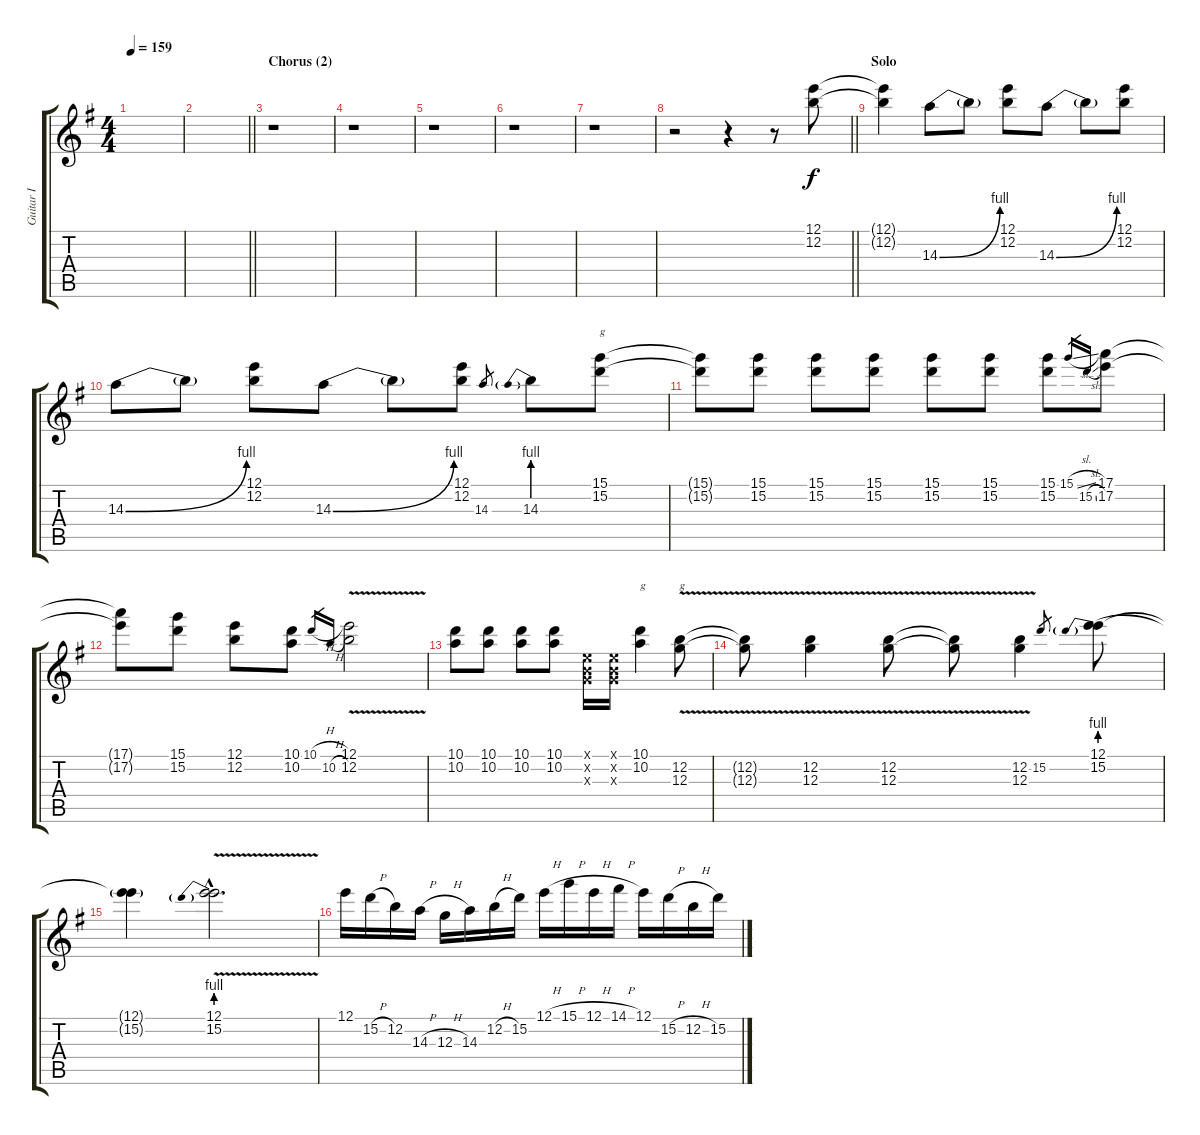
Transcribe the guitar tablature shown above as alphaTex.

\track ("Guitar I" "Guitar I") {instrument distortionguitar}
\staff {score tabs}
\tuning (E4 B3 G3 D3 A2 E2) {hide}
\ts (4 4)
\tempo 159
\clef g2
\ks g
|
\barLineRight lightlight
|
\section ("" "Chorus (2)")
r.1 |
r.1 |
r.1 |
r.1 |
r.1 |
\barLineRight lightlight
r.2{volume 16 balance 8} r.4 r.8 (12.1 12.2).8 |
\section ("" "Solo")
(12.1{t} 12.2{t}).4 14.3{be (bend 0 0 60 4)}.8 14.3{t}.8 (12.1 12.2).8 14.3{be (bend 0 0 60 4)}.8 14.3{t}.8 (12.1 12.2).8 |
14.3{be (bend 0 0 60 4)}.8 14.3{t}.8 (12.1 12.2).8 14.3{be (bend 0 0 60 4)}.8 14.3{t}.8 (12.1 12.2).8 14.3.8{gr} 14.3{be (prebend 0 4 60 4)}.8 (15.1 15.2).8{txt "g"} |
(15.1{t} 15.2{t}).8 (15.1 15.2).8 (15.1 15.2).8 (15.1 15.2).8 (15.1 15.2).8 (15.1 15.2).8 (15.1 15.2).8 15.1{sl}.16{gr} 15.2{sl}.16{gr} (17.1 17.2).8 |
(17.1{t} 17.2{t}).8 (15.1 15.2).8 (12.1 12.2).8 (10.1 10.2).8 10.1{h}.16{gr} 10.2{h}.16{gr} (12.1{v} 12.2{v}).2 |
(10.1 10.2).8 (10.1 10.2).8 (10.1 10.2).8 (10.1 10.2).8 (0.1{x} 0.2{x} 0.3{x}).16 (0.1{x} 0.2{x} 0.3{x}).16 (10.1 10.2).4{txt "g"} (12.2{v} 12.3{v}).8{txt "g"} |
(12.2{t} 12.3{t}).8 (12.2{v} 12.3{v}).4 (12.2{v} 12.3{v}).8 (12.2{t} 12.3{t}).8 (12.2{v} 12.3{v}).4 15.2.8{gr} (12.1 15.2{be (prebend 0 4 60 4)}).8 |
(12.1{t} 15.2{t}).4 (12.1{v hac} 15.2{be (prebend 0 4 60 4) v hac}).2{d} |
12.1.16 15.2{h}.16 12.2.16 14.3{h}.16 12.3{h}.16 14.3.16 12.2{h}.16 15.2.16 12.1{h}.16 15.1{h}.16 12.1{h}.16 14.1{h}.16 12.1.16 15.2{h}.16 12.2{h}.16 15.2.16
